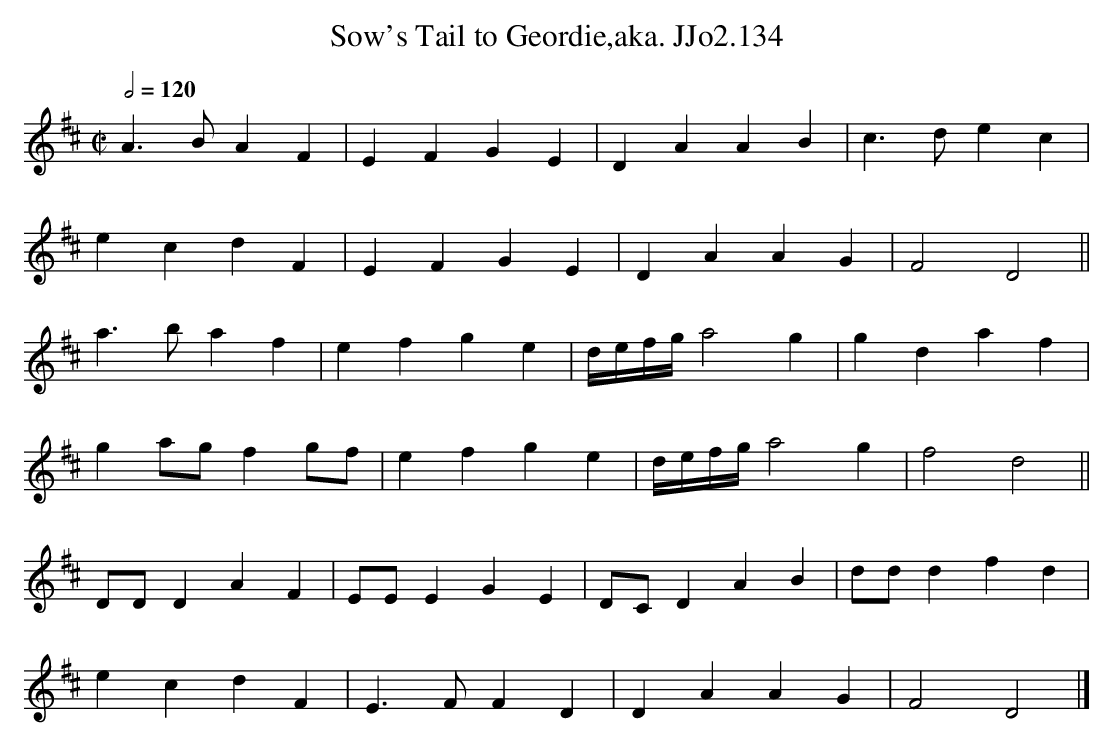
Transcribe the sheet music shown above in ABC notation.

X:1
T:Sow's Tail to Geordie,aka. JJo2.134
M:C|
L:1/4
Q:1/2=120
K:D
A>B AF | EF GE | DA AB | c>d ec |
ec dF |EF GE | DA AG | F2 D2 ||
a>b af |efge | d/4e/4f/4g/4 a2 g | gd af |
ga/g/ fg/f/ |ef ge | d/4e/4f/4g/4 a2 g | f2 d2 ||
D/D/D AF |E/E/E GE | D/C/D AB | d/d/d fd |
ec dF |E>F FD | DA AG | F2 D2 |]
